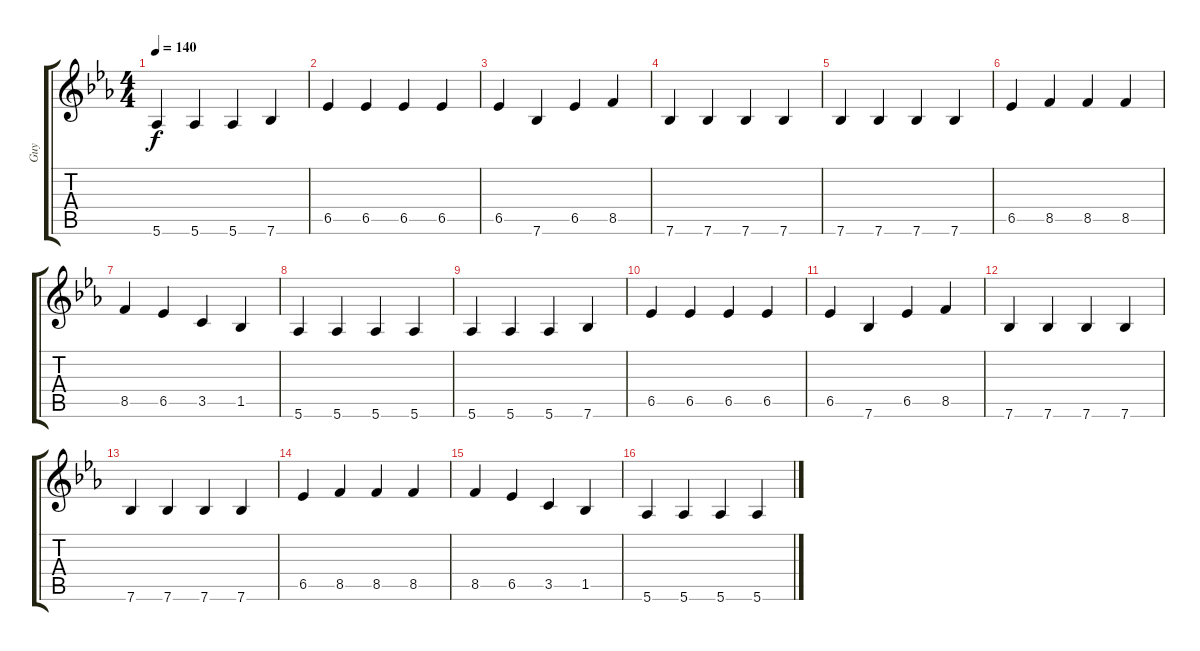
\track ("Guy" "Guy") {instrument electricbassfinger}
\staff {score tabs}
\tuning (E4 B3 G3 D3 A2 Eb2) {hide}
\ts (4 4)
\tempo 140
\clef g2
\ks eb
5.6.4{dy f} 5.6.4 5.6.4 7.6.4 |
6.5.4 6.5.4 6.5.4 6.5.4 |
6.5.4 7.6.4 6.5.4 8.5.4 |
7.6.4 7.6.4 7.6.4 7.6.4 |
7.6.4 7.6.4 7.6.4 7.6.4 |
6.5.4 8.5.4 8.5.4 8.5.4 |
8.5.4 6.5.4 3.5.4 1.5.4 |
5.6.4 5.6.4 5.6.4 5.6.4 |
5.6.4 5.6.4 5.6.4 7.6.4 |
6.5.4 6.5.4 6.5.4 6.5.4 |
6.5.4 7.6.4 6.5.4 8.5.4 |
7.6.4 7.6.4 7.6.4 7.6.4 |
7.6.4 7.6.4 7.6.4 7.6.4 |
6.5.4 8.5.4 8.5.4 8.5.4 |
8.5.4 6.5.4 3.5.4 1.5.4 |
5.6.4 5.6.4 5.6.4 5.6.4
